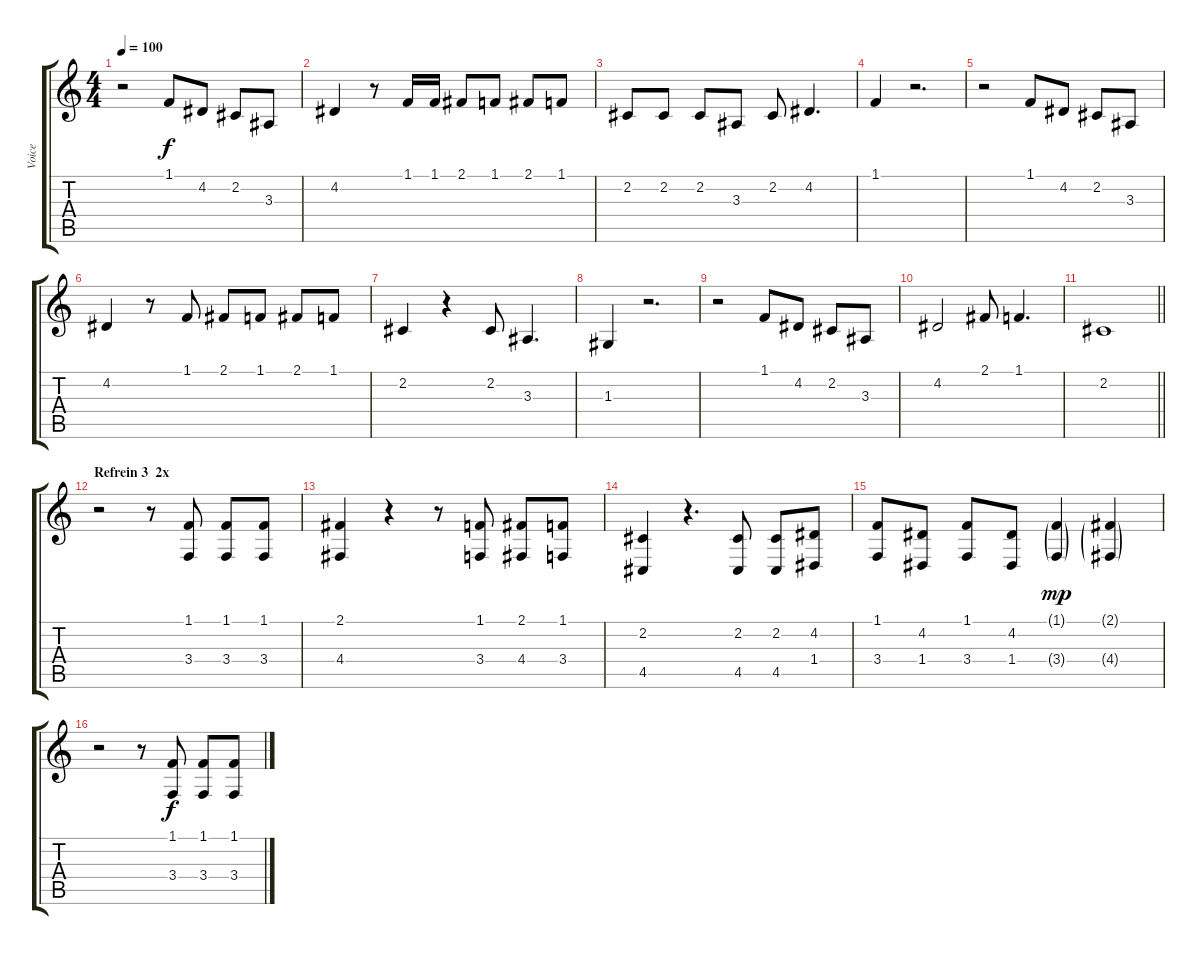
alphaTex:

\track ("Voice" "Voice") {instrument lead6voice}
\staff {score tabs}
\tuning (E4 B3 G3 D3 A2 E2) {hide}
\ts (4 4)
\tempo 100
\clef g2
\ks c
r.2{dy f} 1.1.8 4.2.8 2.2.8 3.3.8 |
4.2.4 r.8 1.1.16 1.1.16 2.1.8 1.1.8 2.1.8 1.1.8 |
2.2.8 2.2.8 2.2.8 3.3.8 2.2.8 4.2.4{d} |
1.1.4 r.2{d} |
r.2 1.1.8 4.2.8 2.2.8 3.3.8 |
4.2.4 r.8 1.1.8 2.1.8 1.1.8 2.1.8 1.1.8 |
2.2.4 r.4 2.2.8 3.3.4{d} |
1.3.4 r.2{d} |
r.2 1.1.8 4.2.8 2.2.8 3.3.8 |
4.2.2 2.1.8 1.1.4{d} |
\barLineRight lightlight
2.2.1 |
\section ("" "Refrein 3  2x")
r.2 r.8 (1.1 3.4).8 (1.1 3.4).8 (1.1 3.4).8 |
(2.1 4.4).4 r.4 r.8 (1.1 3.4).8 (2.1 4.4).8 (1.1 3.4).8 |
(2.2 4.5).4 r.4{d} (2.2 4.5).8 (2.2 4.5).8 (4.2 1.4).8 |
(1.1 3.4).8 (4.2 1.4).8 (1.1 3.4).8 (4.2 1.4).8 (1.1{g} 3.4{g}).4{dy mp} (2.1{g} 4.4{g}).4 |
r.2 r.8 (1.1 3.4).8{dy f} (1.1 3.4).8 (1.1 3.4).8
